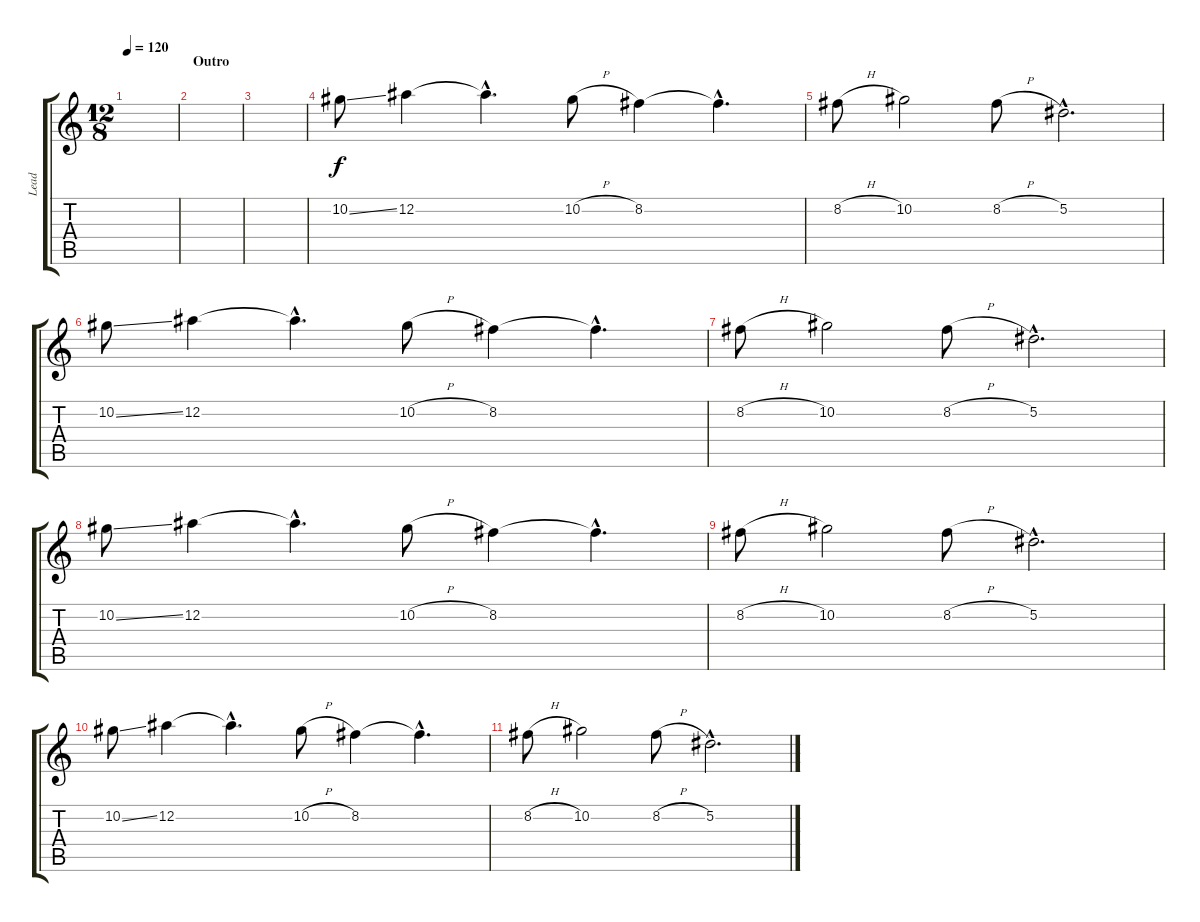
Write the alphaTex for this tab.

\track ("Lead" "Lead") {instrument distortionguitar}
\staff {score tabs}
\tuning (Eb4 Bb3 Gb3 Db3 Ab2 Eb2) {hide}
\ts (12 8)
\tempo 120
\clef g2
\ks c
|
\section ("" "Outro")
|
|
10.2{ss}.8 12.2.4 12.2{hac t}.4{d} 10.2{h}.8 8.2.4 8.2{hac t}.4{d} |
8.2{h}.8 10.2.2 8.2{h}.8 5.2{hac}.2{d} |
10.2{ss}.8 12.2.4 12.2{hac t}.4{d} 10.2{h}.8 8.2.4 8.2{hac t}.4{d} |
8.2{h}.8 10.2.2 8.2{h}.8 5.2{hac}.2{d} |
10.2{ss}.8 12.2.4 12.2{hac t}.4{d} 10.2{h}.8 8.2.4 8.2{hac t}.4{d} |
8.2{h}.8 10.2.2 8.2{h}.8 5.2{hac}.2{d} |
10.2{ss}.8 12.2.4 12.2{hac t}.4{d} 10.2{h}.8 8.2.4 8.2{hac t}.4{d} |
8.2{h}.8 10.2.2 8.2{h}.8 5.2{hac}.2{d}
